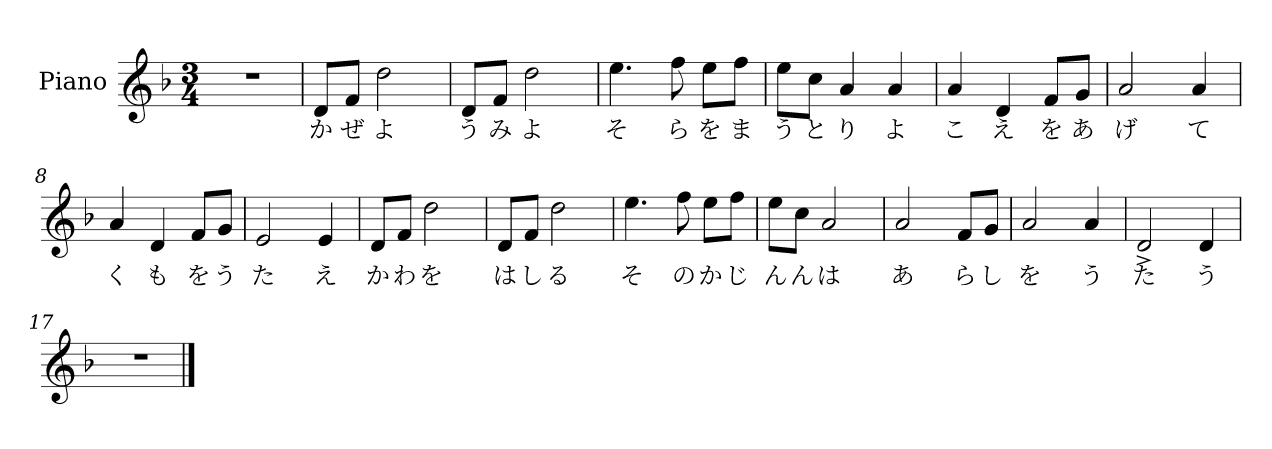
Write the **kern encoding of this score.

**kern	**text
*part1	*part1
*staff1	*staff1
*I"Piano	*
*I'Pno.	*
*clefG2	*
*k[b-]	*
*M3/4	*
*MM210	*
=1	=1
2.r	.
=2	=2
8d/L	か
8f/J	ぜ
2dd\	よ
=3	=3
8d/L	う
8f/J	み
2dd\	よ
=4	=4
4.ee\	そ
8ff\	ら
8ee\L	を
8ff\J	ま
=5	=5
8ee\L	う
8cc\J	と
4a/	り
4a/	よ
=6	=6
4a/	こ
4d/	え
8f/L	を
8g/J	あ
=7	=7
2a/	げ
4a/	て
=8	=8
4a/	く
4d/	も
8f/L	を
8g/J	う
!!LO:LB:g=z
=9	=9
2e/	た
4e/	え
=10	=10
8d/L	か
8f/J	わ
2dd\	を
=11	=11
8d/L	は
8f/J	し
2dd\	る
=12	=12
4.ee\	そ
8ff\	の
8ee\L	か
8ff\J	じ
=13	=13
8ee\L	ん
8cc\J	ん
2a/	は
=14	=14
2a/	あ
8f/L	ら
8g/J	し
=15	=15
2a/	を
4a/	う
=16	=16
2d^/	た
4d/	う
=17	=17
2.r	.
==	==
*-	*-
